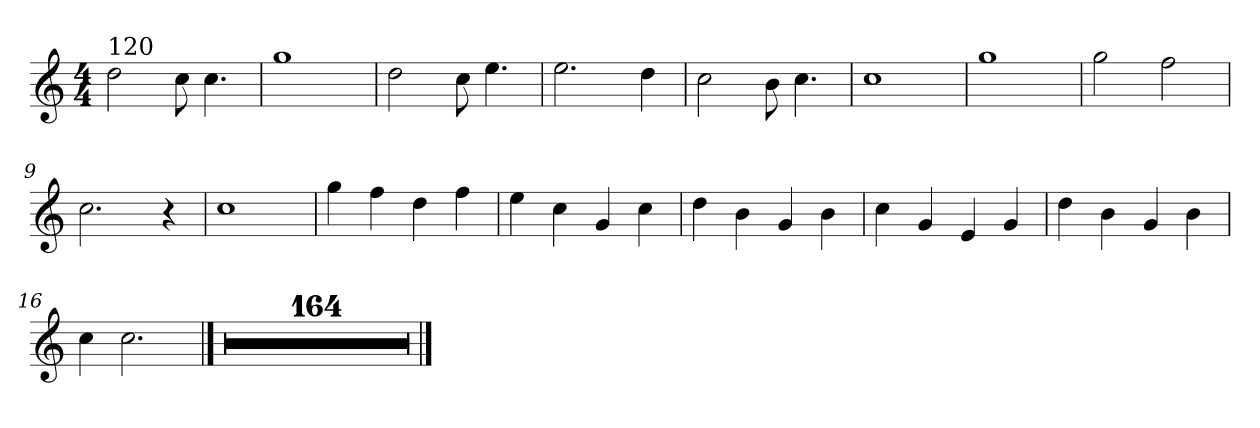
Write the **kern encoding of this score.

**kern
*part1
*staff1
!!LO:PB:g=z
*clefG2
*k[]
*C:
*M4/4
=1
!LO:TX:a:t=120
2ddi\
8cci\
4.cci\
=2
1ggi
=3
2ddi\
8cci\
4.eei\
=4
2.eei\
4ddi\
=5
2cci\
8bi\
4.cci\
=6
1cci
=7
1ggi
!!LO:LB:g=z
=8
2ggi\
2ffi\
=9
2.cci\
4r
=10
1cci
=11
4ggi\
4ffi\
4ddi\
4ffi\
=12
4eei\
4cci\
4gi/
4cci\
=13
4ddi\
4bi\
4gi/
4bi\
=14
4cci\
4gi/
4ei/
4gi/
!!LO:LB:g=z
=15
4ddi\
4bi\
4gi/
4bi\
=16
4cci\
2.cci\
==17
1r
=18
1r
=19
1r
=20
1r
=21
1r
=22
1r
=23
1r
!!LO:LB:g=z
=24
1r
=25
1r
=26
1r
=27
1r
=28
1r
=29
1r
=30
1r
=31
1r
=32
1r
=33
1r
!!LO:LB:g=z
=34
1r
=35
1r
=36
1r
=37
1r
=38
1r
=39
1r
=40
1r
=41
1r
=42
1r
=43
1r
!!LO:LB:g=z
=44
1r
=45
1r
=46
1r
=47
1r
=48
1r
=49
1r
=50
1r
=51
1r
=52
1r
=53
1r
!!LO:LB:g=z
=54
1r
=55
1r
=56
1r
=57
1r
=58
1r
=59
1r
=60
1r
=61
1r
=62
1r
=63
1r
!!LO:LB:g=z
=64
1r
=65
1r
=66
1r
=67
1r
=68
1r
=69
1r
=70
1r
=71
1r
=72
1r
=73
1r
!!LO:PB:g=z
=74
1r
=75
1r
=76
1r
=77
1r
=78
1r
=79
1r
=80
1r
=81
1r
=82
1r
=83
1r
!!LO:LB:g=z
=84
1r
=85
1r
=86
1r
=87
1r
=88
1r
=89
1r
=90
1r
=91
1r
=92
1r
=93
1r
!!LO:LB:g=z
=94
1r
=95
1r
=96
1r
=97
1r
=98
1r
=99
1r
=100
1r
=101
1r
=102
1r
=103
1r
!!LO:LB:g=z
=104
1r
=105
1r
=106
1r
=107
1r
=108
1r
=109
1r
=110
1r
=111
1r
=112
1r
=113
1r
!!LO:LB:g=z
=114
1r
=115
1r
=116
1r
=117
1r
=118
1r
=119
1r
=120
1r
=121
1r
=122
1r
=123
1r
!!LO:LB:g=z
=124
1r
=125
1r
=126
1r
=127
1r
=128
1r
=129
1r
=130
1r
=131
1r
=132
1r
=133
1r
!!LO:LB:g=z
=134
1r
=135
1r
=136
1r
=137
1r
=138
1r
=139
1r
=140
1r
=141
1r
=142
1r
=143
1r
!!LO:LB:g=z
=144
1r
=145
1r
=146
1r
=147
1r
=148
1r
=149
1r
=150
1r
=151
1r
=152
1r
=153
1r
!!LO:LB:g=z
=154
1r
=155
1r
=156
1r
=157
1r
=158
1r
=159
1r
=160
1r
=161
1r
=162
1r
=163
1r
!!LO:PB:g=z
=164
1r
=165
1r
=166
1r
=167
1r
=168
1r
=169
1r
=170
1r
=171
1r
=172
1r
!!LO:LB:g=z
=173
1r
=174
1r
=175
1r
=176
1r
=177
1r
=178
1r
=179
1r
=180
1r
==
*-
